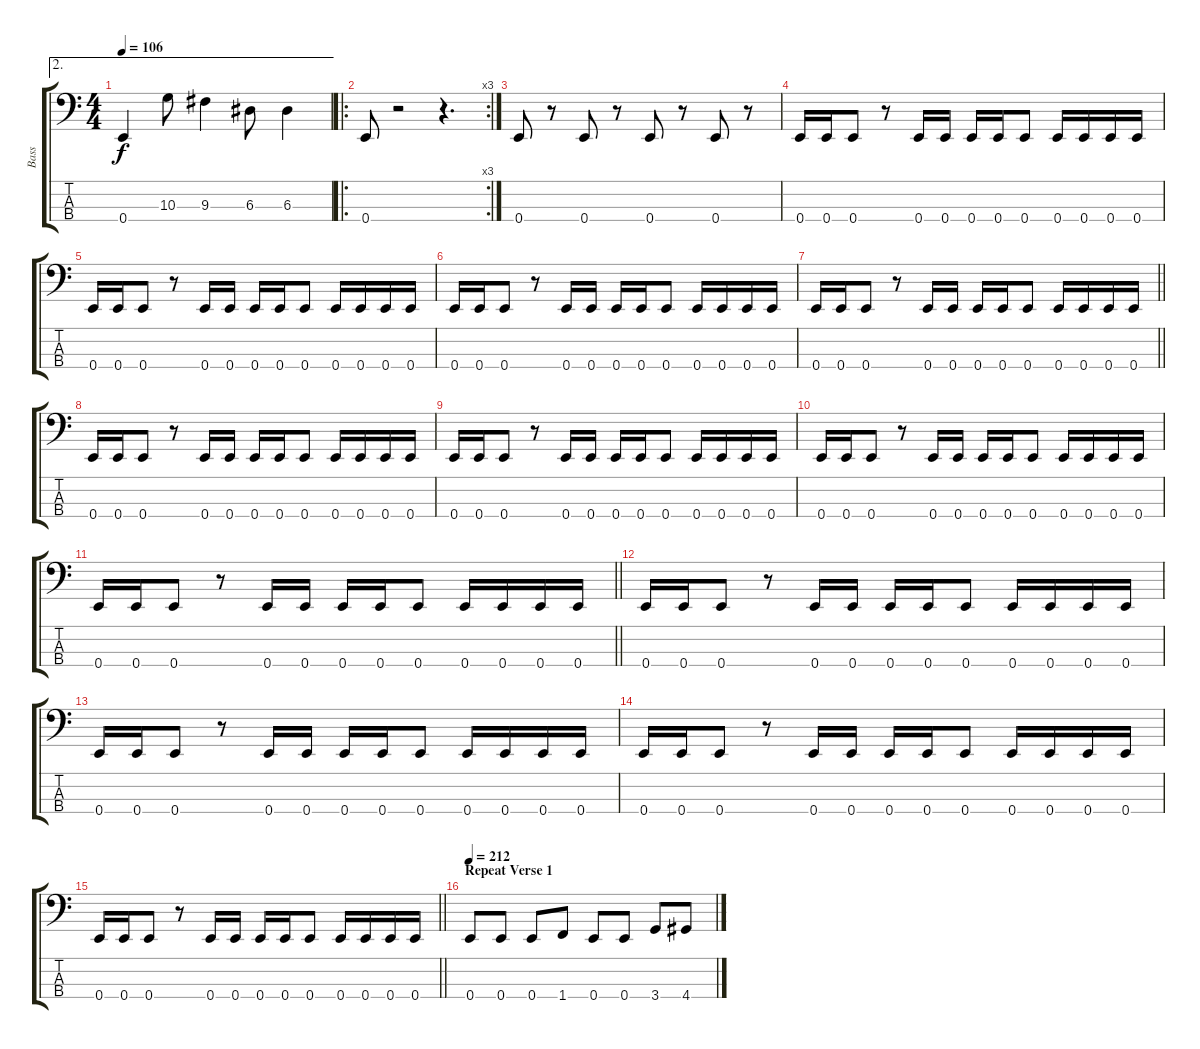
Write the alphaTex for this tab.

\track ("Bass" "Bass") {instrument electricbasspick}
\staff {score tabs}
\tuning (G2 D2 A1 E1) {hide}
\ae 2
\ts (4 4)
\tempo 106
\clef f4
\ks c
0.4.4{dy f} 10.3.8 9.3.4 6.3.8 6.3.4 |
\ro
\rc 3
0.4.8 r.2 r.4{d} |
0.4.8 r.8 0.4.8 r.8 0.4.8 r.8 0.4.8 r.8 |
0.4.16 0.4.16 0.4.8 r.8 0.4.16 0.4.16 0.4.16 0.4.16 0.4.8 0.4.16 0.4.16 0.4.16 0.4.16 |
0.4.16 0.4.16 0.4.8 r.8 0.4.16 0.4.16 0.4.16 0.4.16 0.4.8 0.4.16 0.4.16 0.4.16 0.4.16 |
0.4.16 0.4.16 0.4.8 r.8 0.4.16 0.4.16 0.4.16 0.4.16 0.4.8 0.4.16 0.4.16 0.4.16 0.4.16 |
\barLineRight lightlight
0.4.16 0.4.16 0.4.8 r.8 0.4.16 0.4.16 0.4.16 0.4.16 0.4.8 0.4.16 0.4.16 0.4.16 0.4.16 |
\section ("" "")
0.4.16 0.4.16 0.4.8 r.8 0.4.16 0.4.16 0.4.16 0.4.16 0.4.8 0.4.16 0.4.16 0.4.16 0.4.16 |
0.4.16 0.4.16 0.4.8 r.8 0.4.16 0.4.16 0.4.16 0.4.16 0.4.8 0.4.16 0.4.16 0.4.16 0.4.16 |
0.4.16 0.4.16 0.4.8 r.8 0.4.16 0.4.16 0.4.16 0.4.16 0.4.8 0.4.16 0.4.16 0.4.16 0.4.16 |
\barLineRight lightlight
0.4.16 0.4.16 0.4.8 r.8 0.4.16 0.4.16 0.4.16 0.4.16 0.4.8 0.4.16 0.4.16 0.4.16 0.4.16 |
\section ("" "")
0.4.16 0.4.16 0.4.8 r.8 0.4.16 0.4.16 0.4.16 0.4.16 0.4.8 0.4.16 0.4.16 0.4.16 0.4.16 |
0.4.16 0.4.16 0.4.8 r.8 0.4.16 0.4.16 0.4.16 0.4.16 0.4.8 0.4.16 0.4.16 0.4.16 0.4.16 |
0.4.16 0.4.16 0.4.8 r.8 0.4.16 0.4.16 0.4.16 0.4.16 0.4.8 0.4.16 0.4.16 0.4.16 0.4.16 |
\barLineRight lightlight
0.4.16 0.4.16 0.4.8 r.8 0.4.16 0.4.16 0.4.16 0.4.16 0.4.8 0.4.16 0.4.16 0.4.16 0.4.16 |
\section ("" "Repeat Verse 1")
\tempo 212
0.4.8 0.4.8 0.4.8 1.4.8 0.4.8 0.4.8 3.4.8 4.4.8
